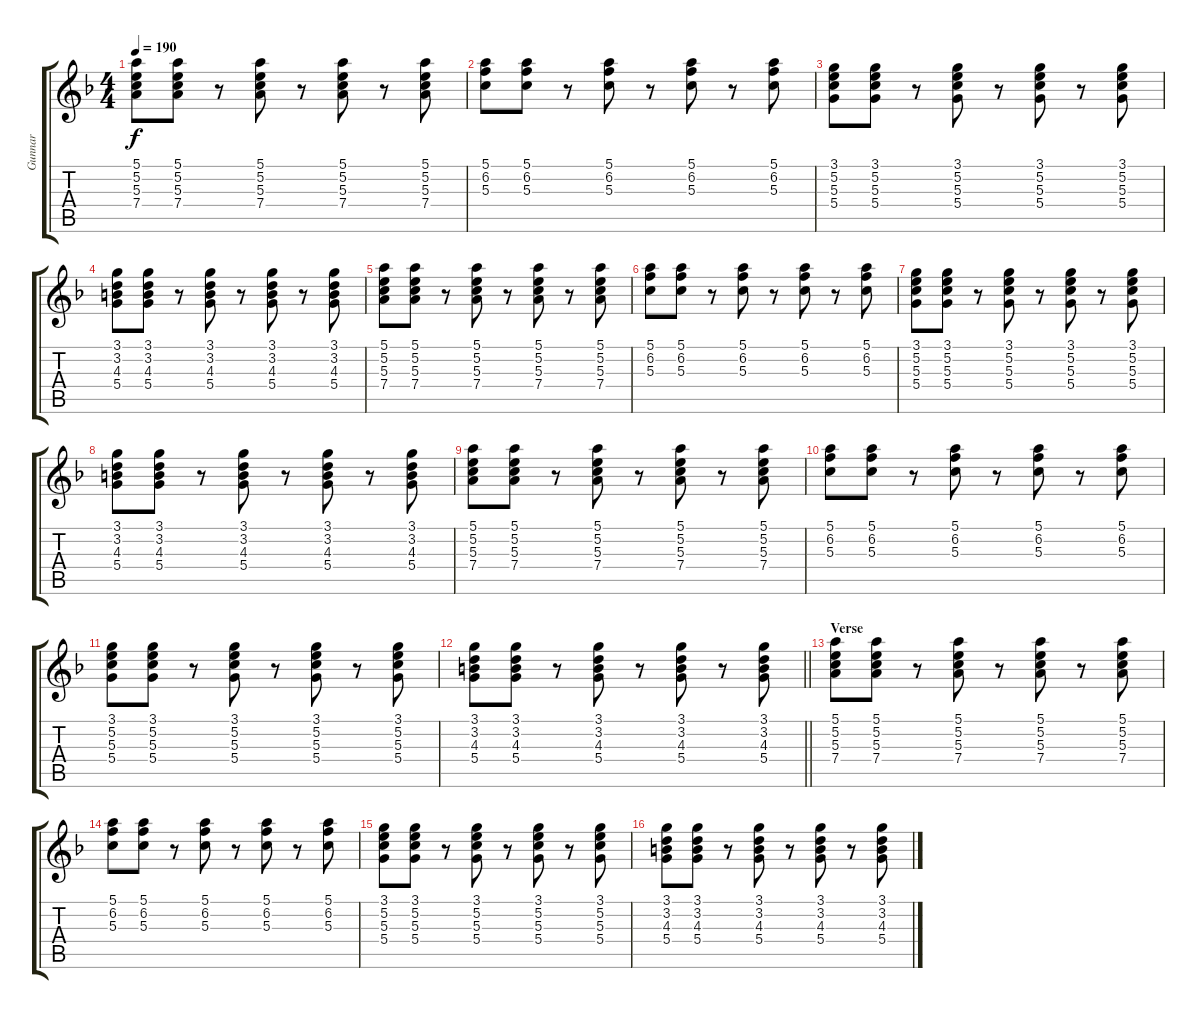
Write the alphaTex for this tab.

\track ("Gunnar" "Gunnar") {instrument distortionguitar}
\staff {score tabs}
\tuning (E4 B3 G3 D3 A2 E2) {hide}
\ts (4 4)
\tempo 190
\clef g2
\ks f
(5.1 5.2 5.3 7.4).8{dy f} (5.1 5.2 5.3 7.4).8 r.8 (5.1 5.2 5.3 7.4).8 r.8 (5.1 5.2 5.3 7.4).8 r.8 (5.1 5.2 5.3 7.4).8 |
(5.1 6.2 5.3).8 (5.1 6.2 5.3).8 r.8 (5.1 6.2 5.3).8 r.8 (5.1 6.2 5.3).8 r.8 (5.1 6.2 5.3).8 |
(3.1 5.2 5.3 5.4).8 (3.1 5.2 5.3 5.4).8 r.8 (3.1 5.2 5.3 5.4).8 r.8 (3.1 5.2 5.3 5.4).8 r.8 (3.1 5.2 5.3 5.4).8 |
(3.1 3.2 4.3 5.4).8 (3.1 3.2 4.3 5.4).8 r.8 (3.1 3.2 4.3 5.4).8 r.8 (3.1 3.2 4.3 5.4).8 r.8 (3.1 3.2 4.3 5.4).8 |
(5.1 5.2 5.3 7.4).8 (5.1 5.2 5.3 7.4).8 r.8 (5.1 5.2 5.3 7.4).8 r.8 (5.1 5.2 5.3 7.4).8 r.8 (5.1 5.2 5.3 7.4).8 |
(5.1 6.2 5.3).8 (5.1 6.2 5.3).8 r.8 (5.1 6.2 5.3).8 r.8 (5.1 6.2 5.3).8 r.8 (5.1 6.2 5.3).8 |
(3.1 5.2 5.3 5.4).8 (3.1 5.2 5.3 5.4).8 r.8 (3.1 5.2 5.3 5.4).8 r.8 (3.1 5.2 5.3 5.4).8 r.8 (3.1 5.2 5.3 5.4).8 |
(3.1 3.2 4.3 5.4).8 (3.1 3.2 4.3 5.4).8 r.8 (3.1 3.2 4.3 5.4).8 r.8 (3.1 3.2 4.3 5.4).8 r.8 (3.1 3.2 4.3 5.4).8 |
(5.1 5.2 5.3 7.4).8 (5.1 5.2 5.3 7.4).8 r.8 (5.1 5.2 5.3 7.4).8 r.8 (5.1 5.2 5.3 7.4).8 r.8 (5.1 5.2 5.3 7.4).8 |
(5.1 6.2 5.3).8 (5.1 6.2 5.3).8 r.8 (5.1 6.2 5.3).8 r.8 (5.1 6.2 5.3).8 r.8 (5.1 6.2 5.3).8 |
(3.1 5.2 5.3 5.4).8 (3.1 5.2 5.3 5.4).8 r.8 (3.1 5.2 5.3 5.4).8 r.8 (3.1 5.2 5.3 5.4).8 r.8 (3.1 5.2 5.3 5.4).8 |
\barLineRight lightlight
(3.1 3.2 4.3 5.4).8 (3.1 3.2 4.3 5.4).8 r.8 (3.1 3.2 4.3 5.4).8 r.8 (3.1 3.2 4.3 5.4).8 r.8 (3.1 3.2 4.3 5.4).8 |
\section ("" "Verse")
(5.1 5.2 5.3 7.4).8 (5.1 5.2 5.3 7.4).8 r.8 (5.1 5.2 5.3 7.4).8 r.8 (5.1 5.2 5.3 7.4).8 r.8 (5.1 5.2 5.3 7.4).8 |
(5.1 6.2 5.3).8 (5.1 6.2 5.3).8 r.8 (5.1 6.2 5.3).8 r.8 (5.1 6.2 5.3).8 r.8 (5.1 6.2 5.3).8 |
(3.1 5.2 5.3 5.4).8 (3.1 5.2 5.3 5.4).8 r.8 (3.1 5.2 5.3 5.4).8 r.8 (3.1 5.2 5.3 5.4).8 r.8 (3.1 5.2 5.3 5.4).8 |
(3.1 3.2 4.3 5.4).8 (3.1 3.2 4.3 5.4).8 r.8 (3.1 3.2 4.3 5.4).8 r.8 (3.1 3.2 4.3 5.4).8 r.8 (3.1 3.2 4.3 5.4).8
